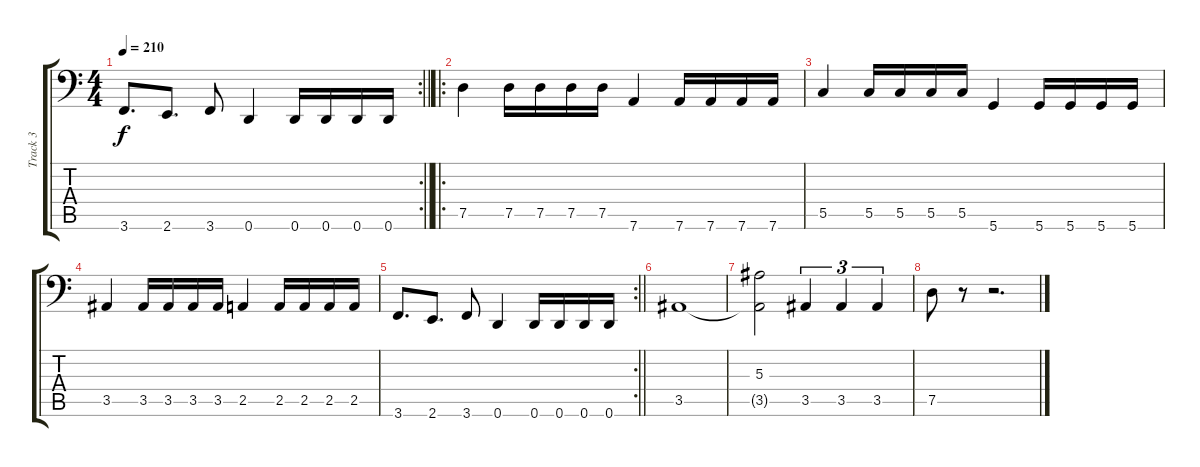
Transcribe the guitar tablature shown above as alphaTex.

\track ("Track 3" "Track 3") {instrument electricbasspick}
\staff {score tabs}
\tuning (D3 A2 F2 C2 G1 D1) {hide}
\rc 2
\ts (4 4)
\tempo 210
\clef f4
\barLineRight lightlight
\ks c
3.6.8{d dy f} 2.6.8{d} 3.6.8 0.6.4 0.6.16 0.6.16 0.6.16 0.6.16 |
\ro
7.5.4 7.5.16 7.5.16 7.5.16 7.5.16 7.6.4 7.6.16 7.6.16 7.6.16 7.6.16 |
5.5.4 5.5.16 5.5.16 5.5.16 5.5.16 5.6.4 5.6.16 5.6.16 5.6.16 5.6.16 |
3.5.4 3.5.16 3.5.16 3.5.16 3.5.16 2.5.4 2.5.16 2.5.16 2.5.16 2.5.16 |
\rc 2
\barLineRight lightlight
3.6.8{d} 2.6.8{d} 3.6.8 0.6.4 0.6.16 0.6.16 0.6.16 0.6.16 |
3.5.1 |
(5.3 3.5{t}).2 3.5.4{tu (3 2)} 3.5.4{tu (3 2)} 3.5.4{tu (3 2)} |
7.5.8 r.8 r.2{d}
